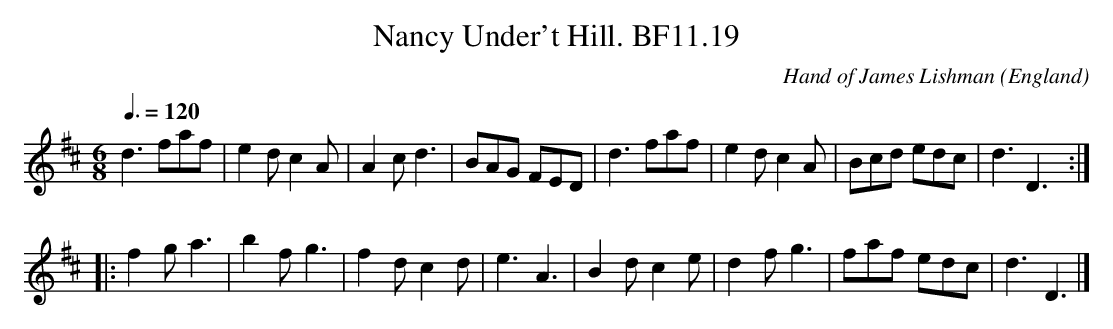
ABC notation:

X:1
T:Nancy Under't Hill. BF11.19
C:Hand of James Lishman
M:6/8
O:England
Q:3/8=120
K:D
d3faf|e2dc2A|A2cd3|BAG FED|d3faf|e2dc2A|Bcd edc|d3D3:|!
|:f2ga3|b2fg3|f2dc2d|e3A3|B2dc2e|d2fg3|faf edc|d3D3|]
